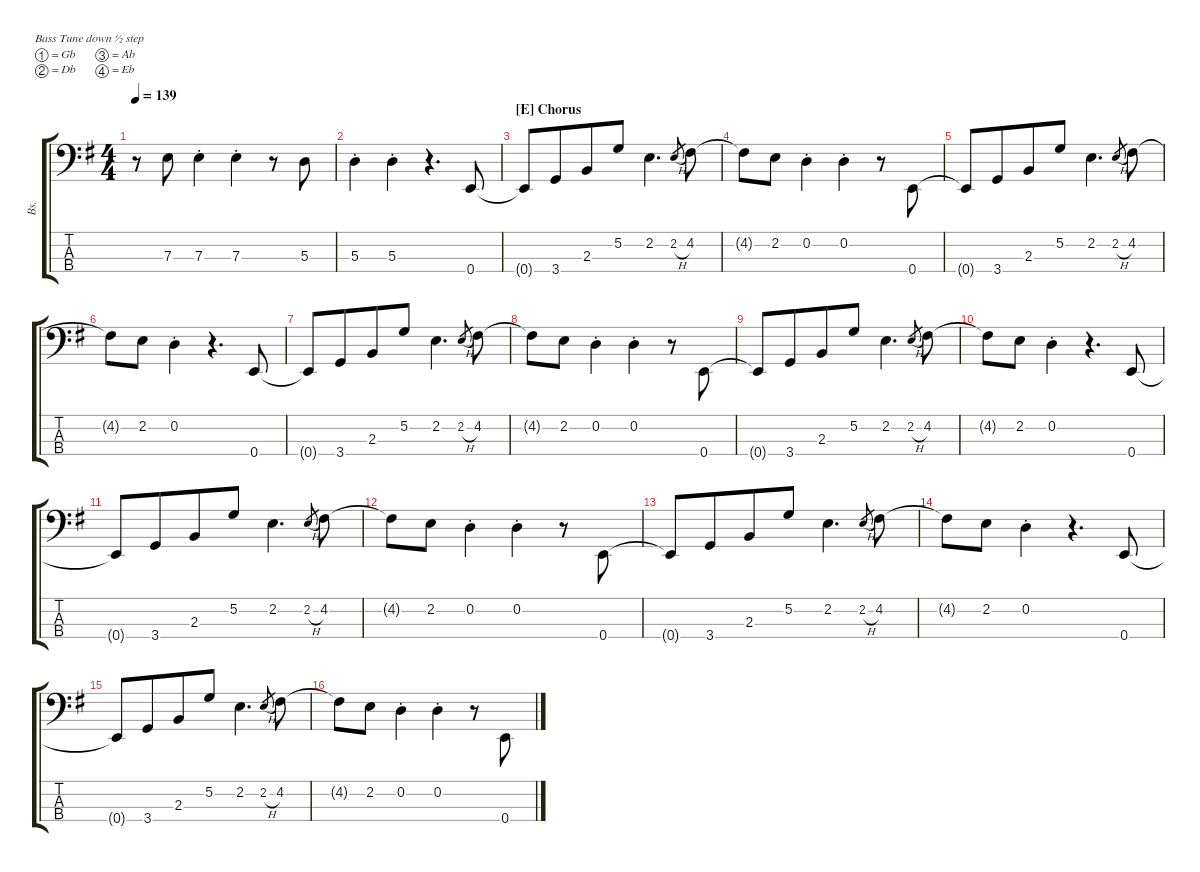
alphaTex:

\defaultSystemsLayout 4
\hideDynamics
\bracketExtendMode groupsimilarinstruments
\otherSystemsTrackNameOrientation horizontal
\track ("Electric Bass" "Bs.") {defaultSystemsLayout 8 multiBarRest instrument electricbassfinger}
\staff {score tabs}
\tuning (Gb2 Db2 Ab1 Eb1)
\displaytranspose 13
\ts (4 4)
\tempo 139
\clef f4
\ks g
r.8{dy mf beam Down} 7.3{acc forcenatural}.8{beam Down} 7.3{st acc forcenatural}.4{beam Down} 7.3{st acc forcenatural}.4{beam Down} r.8{beam Down} 5.3{acc forcenatural}.8{beam Down} |
5.3{st acc forcenatural}.4{beam Down} 5.3{st acc forcenatural}.4{beam Down} r.4{d beam Down} 0.4{acc forcenatural}.8{beam Up} |
\section ("E" "Chorus")
0.4{t acc forcenatural}.8{beam Up beam merge} 3.4{acc forcenatural}.8{beam Up beam merge} 2.3{acc forcenatural}.8{beam Up} 5.2{acc forcenatural}.8{beam Up} 2.2{acc forcenatural}.4{d beam Down} 2.2{h acc forcenatural}.8{gr beam Up} 4.2{acc #}.8{beam Down} |
4.2{t acc #}.8{beam Down} 2.2{acc forcenatural}.8{beam Down} 0.2{st acc forcenatural}.4{beam Down} 0.2{st acc forcenatural}.4{beam Down} r.8{beam Down} 0.4{acc forcenatural}.8{beam Up} |
0.4{t acc forcenatural}.8{beam Up} 3.4{acc forcenatural}.8{beam Up beam merge} 2.3{acc forcenatural}.8{beam Up} 5.2{acc forcenatural}.8{beam Up} 2.2{acc forcenatural}.4{d beam Down} 2.2{h acc forcenatural}.8{gr beam Up} 4.2{acc #}.8{beam Down} |
4.2{t acc #}.8{beam Down} 2.2{acc forcenatural}.8{beam Down} 0.2{st acc forcenatural}.4{beam Down} r.4{d beam Down} 0.4{acc forcenatural}.8{beam Up} |
0.4{t acc forcenatural}.8{beam Up} 3.4{acc forcenatural}.8{beam Up beam merge} 2.3{acc forcenatural}.8{beam Up} 5.2{acc forcenatural}.8{beam Up} 2.2{acc forcenatural}.4{d beam Down} 2.2{h acc forcenatural}.8{gr beam Up} 4.2{acc #}.8{beam Down} |
4.2{t acc #}.8{beam Down} 2.2{acc forcenatural}.8{beam Down} 0.2{st acc forcenatural}.4{beam Down} 0.2{st acc forcenatural}.4{beam Down} r.8{beam Down} 0.4{acc forcenatural}.8{beam Up} |
0.4{t acc forcenatural}.8{beam Up} 3.4{acc forcenatural}.8{beam Up beam merge} 2.3{acc forcenatural}.8{beam Up} 5.2{acc forcenatural}.8{beam Up} 2.2{acc forcenatural}.4{d beam Down} 2.2{h acc forcenatural}.8{gr beam Up} 4.2{acc #}.8{beam Down} |
4.2{t acc #}.8{beam Down} 2.2{acc forcenatural}.8{beam Down} 0.2{st acc forcenatural}.4{beam Down} r.4{d beam Down} 0.4{acc forcenatural}.8{beam Up} |
0.4{t acc forcenatural}.8{beam Up beam merge} 3.4{acc forcenatural}.8{beam Up beam merge} 2.3{acc forcenatural}.8{beam Up} 5.2{acc forcenatural}.8{beam Up} 2.2{acc forcenatural}.4{d beam Down} 2.2{h acc forcenatural}.8{gr beam Up} 4.2{acc #}.8{beam Down} |
4.2{t acc #}.8{beam Down} 2.2{acc forcenatural}.8{beam Down} 0.2{st acc forcenatural}.4{beam Down} 0.2{st acc forcenatural}.4{beam Down} r.8{beam Down} 0.4{acc forcenatural}.8{beam Up} |
0.4{t acc forcenatural}.8{beam Up} 3.4{acc forcenatural}.8{beam Up beam merge} 2.3{acc forcenatural}.8{beam Up} 5.2{acc forcenatural}.8{beam Up} 2.2{acc forcenatural}.4{d beam Down} 2.2{h acc forcenatural}.8{gr beam Up} 4.2{acc #}.8{beam Down} |
4.2{t acc #}.8{beam Down} 2.2{acc forcenatural}.8{beam Down} 0.2{st acc forcenatural}.4{beam Down} r.4{d beam Down} 0.4{acc forcenatural}.8{beam Up} |
0.4{t acc forcenatural}.8{beam Up} 3.4{acc forcenatural}.8{beam Up beam merge} 2.3{acc forcenatural}.8{beam Up} 5.2{acc forcenatural}.8{beam Up} 2.2{acc forcenatural}.4{d beam Down} 2.2{h acc forcenatural}.8{gr beam Up} 4.2{acc #}.8{beam Down} |
4.2{t acc #}.8{beam Down} 2.2{acc forcenatural}.8{beam Down} 0.2{st acc forcenatural}.4{beam Down} 0.2{st acc forcenatural}.4{beam Down} r.8{beam Down} 0.4{acc forcenatural}.8{beam Up}
